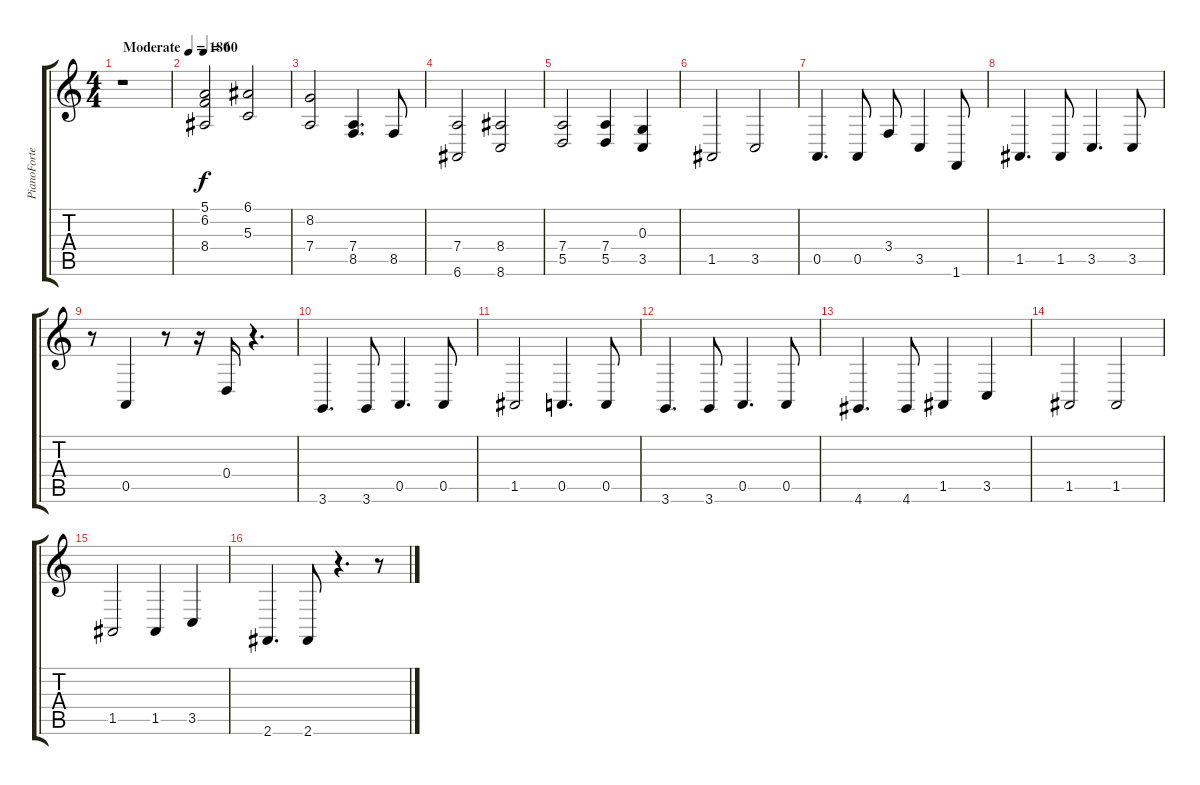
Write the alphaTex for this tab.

\track ("PianoForte_L" "PianoForte") {instrument acousticgrandpiano}
\staff {score tabs}
\tuning (E4 B3 G3 D3 A2 E2) {hide}
\ts (4 4)
\tempo (180 "Moderate")
\clef g2
\ks c
r.1{dy f instrument acousticgrandpiano} |
\tempo 60
(5.1 6.2 8.4).2 (6.1 5.3).2 |
(8.2 7.4).2 (7.4 8.5).4{d} 8.5.8 |
(7.4 6.6).2 (8.4 8.6).2 |
(7.4 5.5).2 (7.4 5.5).4 (0.3 3.5).4 |
1.5.2 3.5.2 |
0.5.4{d} 0.5.8 3.4.8 3.5.4 1.6.8 |
1.5.4{d} 1.5.8 3.5.4{d} 3.5.8 |
r.8 0.5.4 r.8 r.16 0.4.16 r.4{d} |
3.6.4{d} 3.6.8 0.5.4{d} 0.5.8 |
1.5.2 0.5.4{d} 0.5.8 |
3.6.4{d} 3.6.8 0.5.4{d} 0.5.8 |
4.6.4{d} 4.6.8 1.5.4 3.5.4 |
1.5.2 1.5.2 |
1.5.2 1.5.4 3.5.4 |
2.6.4{d} 2.6.8 r.4{d} r.8
